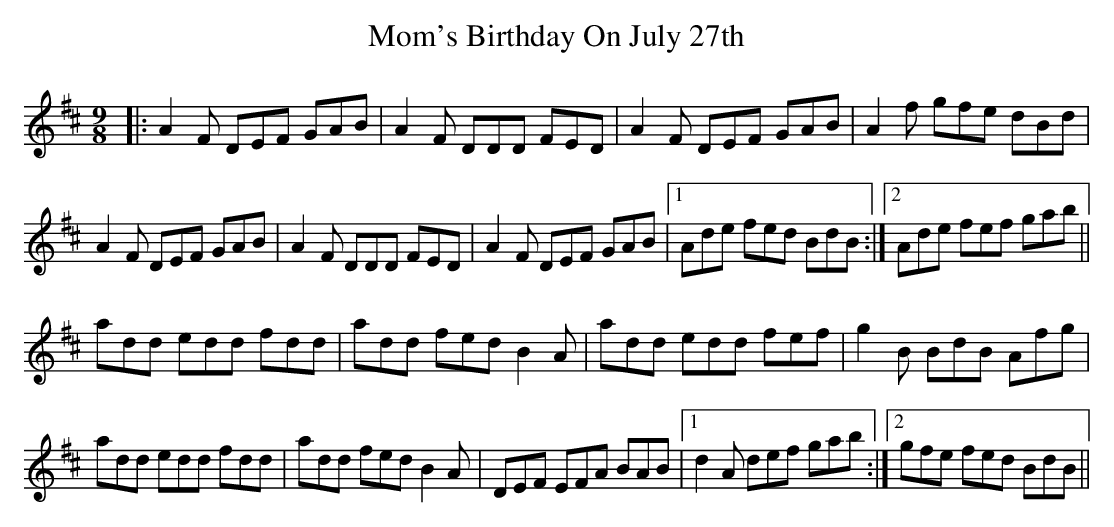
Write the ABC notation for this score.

X:1
T: Mom's Birthday On July 27th
M: 9/8
L: 1/8
K: Dmaj
|:A2F DEF GAB|A2F DDD FED|A2F DEF GAB|A2f gfe dBd|
A2F DEF GAB|A2F DDD FED|A2F DEF GAB|1 Ade fed BdB:|2 Ade fef gab||
add edd fdd|add fed B2A|add edd fef|g2B BdB Afg|
add edd fdd|add fed B2A|DEF EFA BAB|1 d2A def gab:|2 gfe fed BdB||
